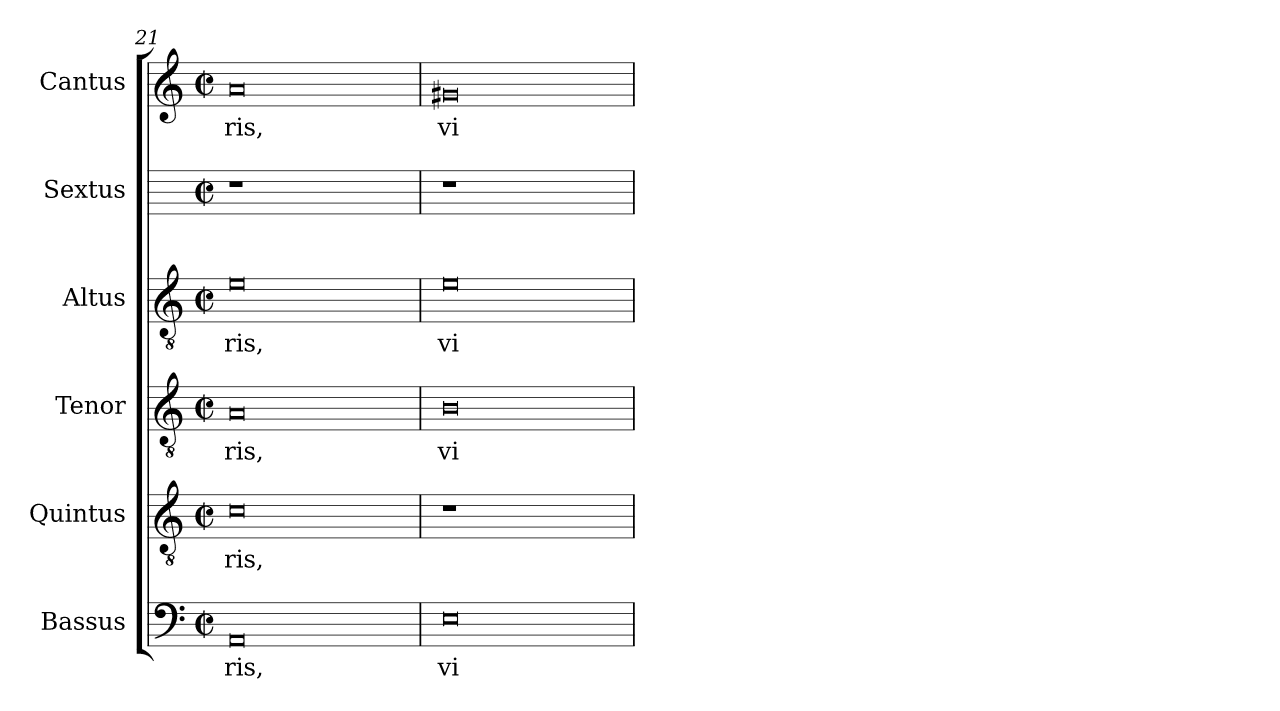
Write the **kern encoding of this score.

**kern	**text	**kern	**text	**kern	**text	**kern	**text	**kern	**kern	**text
*part6	*part6	*part5	*part5	*part4	*part4	*part3	*part3	*part2	*part1	*part1
*staff6	*staff6	*staff5	*staff5	*staff4	*staff4	*staff3	*staff3	*staff2	*staff1	*staff1
*I"Bassus	*	*I"Quintus	*	*I"Tenor	*	*I"Altus	*	*I"Sextus	*I"Cantus	*
*I'Bassus	*	*I'Quintus	*	*I'Tenor	*	*I'Altus	*	*	*I'Cantus	*
*clefF4	*	*clefGv2	*	*clefGv2	*	*clefGv2	*	*	*clefG2	*
*k[]	*	*k[]	*	*k[]	*	*k[]	*	*k[]	*k[]	*
*C:	*	*C:	*	*C:	*	*C:	*	*C:	*C:	*
*M2/2	*	*M2/2	*	*M2/2	*	*M2/2	*	*M2/2	*M2/2	*
*met(c|)	*	*met(c|)	*	*met(c|)	*	*met(c|)	*	*met(c|)	*met(c|)	*
=21	=21	=21	=21	=21	=21	=21	=21	=21	=21	=21
!	!LO:LY:b:cj	!	!LO:LY:b	!	!LO:LY:b	!	!LO:LY:b:cj	!	!	!LO:LY:b:cj
0AA	ris,	0c	ris,	0A	ris,	0e	ris,	1r	0a	ris,
.	.	.	.	.	.	.	.	1ryy	.	.
=22	=22	=22	=22	=22	=22	=22	=22	=22	=22	=22
!	!LO:LY:b:cj	!	!	!	!LO:LY:b	!	!LO:LY:b:cj	!	!	!LO:LY:b:cj
0E	vi	1r	.	0B	vi	0e	vi	1r	0g#X	vi
.	.	1ryy	.	.	.	.	.	1ryy	.	.
=	=	=	=	=	=	=	=	=	=	=
*-	*-	*-	*-	*-	*-	*-	*-	*-	*-	*-
